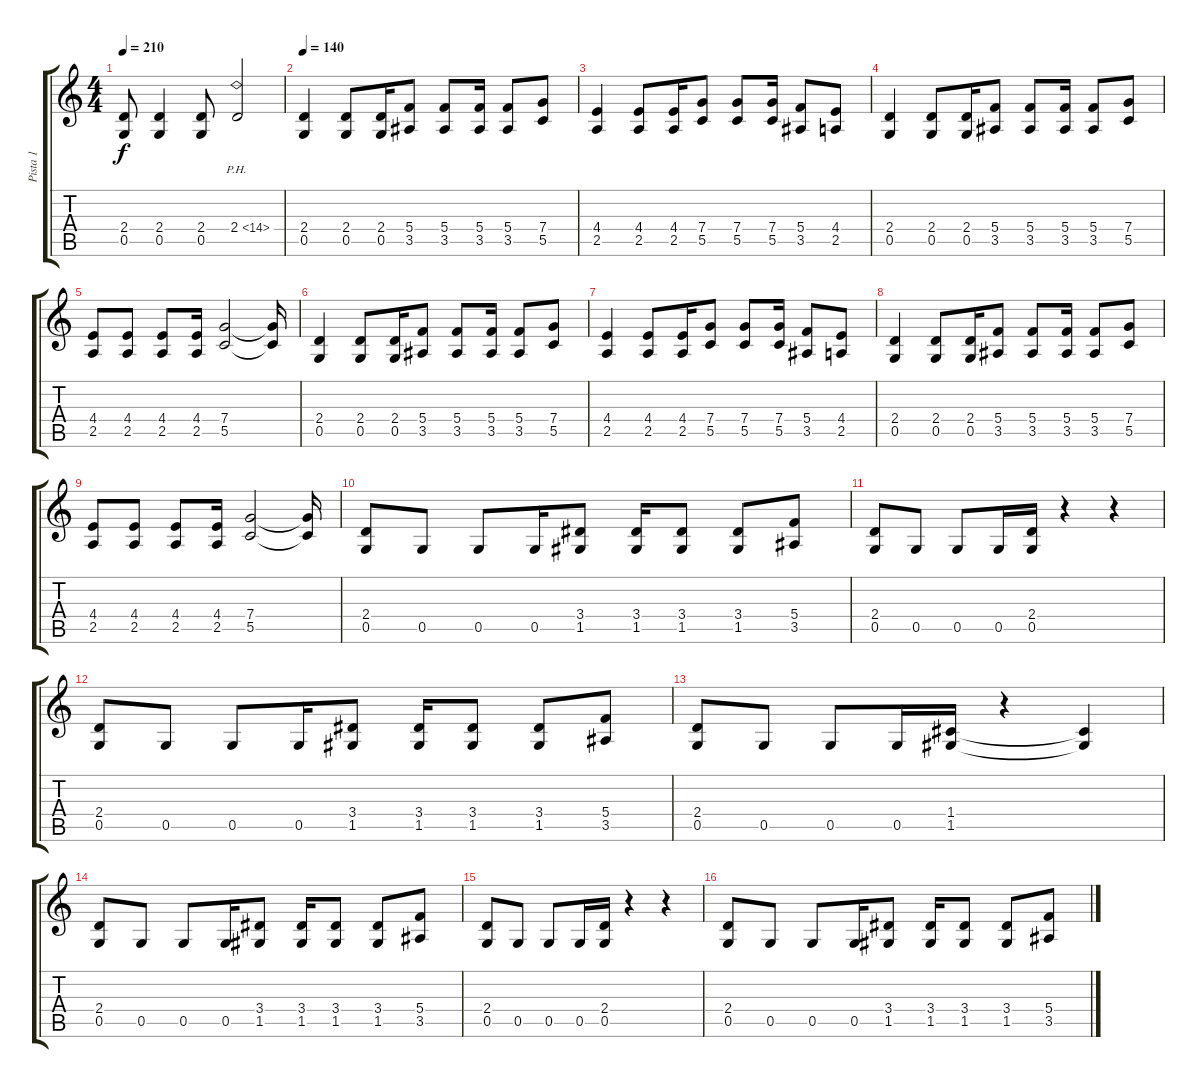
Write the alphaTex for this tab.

\track ("Pista 1" "Pista 1") {instrument distortionguitar}
\staff {score tabs}
\tuning (D4 A3 F3 C3 G2 D2) {hide}
\ts (4 4)
\tempo 210
\clef g2
\ks c
(2.4{t} 0.5{t}).8{dy f} (2.4 0.5).4 (2.4 0.5).8 2.4{ph 12}.2 |
\tempo 140
(2.4 0.5).4 (2.4 0.5).8 (2.4 0.5).16 (5.4 3.5).8 (5.4 3.5).8 (5.4 3.5).16 (5.4 3.5).8 (7.4 5.5).8 |
(4.4 2.5).4 (4.4 2.5).8 (4.4 2.5).16 (7.4 5.5).8 (7.4 5.5).8 (7.4 5.5).16 (5.4 3.5).8 (4.4 2.5).8 |
(2.4 0.5).4 (2.4 0.5).8 (2.4 0.5).16 (5.4 3.5).8 (5.4 3.5).8 (5.4 3.5).16 (5.4 3.5).8 (7.4 5.5).8 |
(4.4 2.5).8 (4.4 2.5).8 (4.4 2.5).8 (4.4 2.5).16 (7.4 5.5).2 (7.4{t} 5.5{t}).16 |
(2.4 0.5).4 (2.4 0.5).8 (2.4 0.5).16 (5.4 3.5).8 (5.4 3.5).8 (5.4 3.5).16 (5.4 3.5).8 (7.4 5.5).8 |
(4.4 2.5).4 (4.4 2.5).8 (4.4 2.5).16 (7.4 5.5).8 (7.4 5.5).8 (7.4 5.5).16 (5.4 3.5).8 (4.4 2.5).8 |
(2.4 0.5).4 (2.4 0.5).8 (2.4 0.5).16 (5.4 3.5).8 (5.4 3.5).8 (5.4 3.5).16 (5.4 3.5).8 (7.4 5.5).8 |
(4.4 2.5).8 (4.4 2.5).8 (4.4 2.5).8 (4.4 2.5).16 (7.4 5.5).2 (7.4{t} 5.5{t}).16 |
(2.4 0.5).8 0.5.8 0.5.8 0.5.16 (3.4 1.5).8 (3.4 1.5).16 (3.4 1.5).8 (3.4 1.5).8 (5.4 3.5).8 |
(2.4 0.5).8 0.5.8 0.5.8 0.5.16 (2.4 0.5).16 r.4 r.4 |
(2.4 0.5).8 0.5.8 0.5.8 0.5.16 (3.4 1.5).8 (3.4 1.5).16 (3.4 1.5).8 (3.4 1.5).8 (5.4 3.5).8 |
(2.4 0.5).8 0.5.8 0.5.8 0.5.16 (1.4 1.5).16 r.4 (1.4{t} 1.5{t}).4 |
(2.4 0.5).8 0.5.8 0.5.8 0.5.16 (3.4 1.5).8 (3.4 1.5).16 (3.4 1.5).8 (3.4 1.5).8 (5.4 3.5).8 |
(2.4 0.5).8 0.5.8 0.5.8 0.5.16 (2.4 0.5).16 r.4 r.4 |
(2.4 0.5).8 0.5.8 0.5.8 0.5.16 (3.4 1.5).8 (3.4 1.5).16 (3.4 1.5).8 (3.4 1.5).8 (5.4 3.5).8
